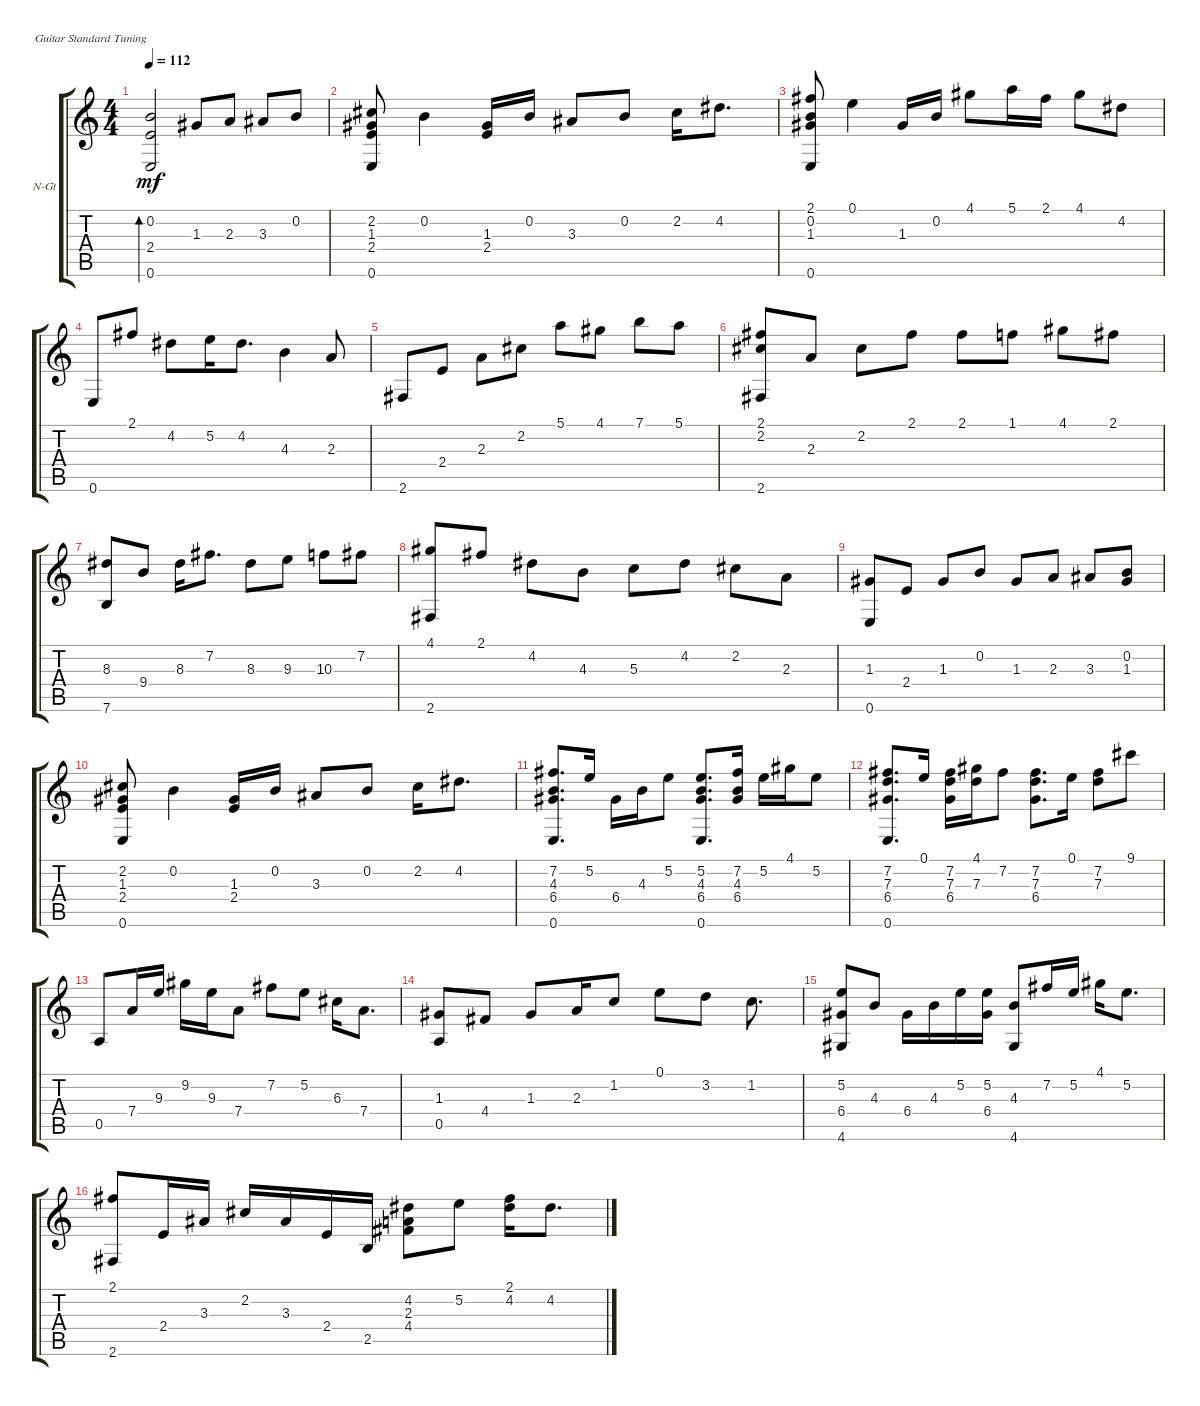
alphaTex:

\defaultSystemsLayout 4
\bracketExtendMode groupsimilarinstruments
\firstSystemTrackNameOrientation horizontal
\otherSystemsTrackNameOrientation horizontal
\track ("Nylon Guitar" "N-Gt") {instrument acousticguitarnylon}
\staff {score tabs}
\tuning (E4 B3 G3 D3 A2 E2)
\ts (4 4)
\tempo 112
\clef g2
\ks c
(0.6 2.4 0.2).2{bd 237 dy mf instrument acousticguitarnylon} 1.3.8 2.3.8 3.3.8 0.2.8 |
(2.2 1.3 2.4 0.6).8 0.2.4 (2.4 1.3).16 0.2.16 3.3.8 0.2.8 2.2.16 4.2.8{d} |
(0.6 2.1 0.2 1.3).8 0.1.4 1.3.16 0.2.16 4.1.8 5.1.16 2.1.16 4.1.8 4.2.8 |
0.6.8 2.1.8 4.2.8 5.2.16 4.2.8{d} 4.3.4 2.3.8 |
2.6.8 2.4.8 2.3.8 2.2.8 5.1.8 4.1.8 7.1.8 5.1.8 |
(2.6 2.2 2.1).8 2.3.8 2.2.8 2.1.8 2.1.8 1.1.8 4.1.8 2.1.8 |
(8.3 7.6).8 9.4.8 8.3.16 7.2.8{d} 8.3.8 9.3.8 10.3.8 7.2.8 |
(2.6 4.1).8 2.1.8 4.2.8 4.3.8 5.3.8 4.2.8 2.2.8 2.3.8 |
(1.3 0.6).8 2.4.8 1.3.8 0.2.8 1.3.8 2.3.8 3.3.8 (1.3 0.2).8 |
(0.6 2.4 1.3 2.2).8 0.2.4 (2.4 1.3).16 0.2.16 3.3.8 0.2.8 2.2.16 4.2.8{d} |
(0.6 6.4 4.3 7.2).8{d} 5.2.16 6.4.16 4.3.16 5.2.8 (6.4 4.3 5.2 0.6).8{d} (6.4 4.3 7.2).16 5.2.16 4.1.16 5.2.8 |
(7.2 7.3 6.4 0.6).8{d} 0.1.16 (6.4 7.3 7.2).16 (4.1 7.3).16 7.2.8 (6.4 7.3 7.2).8{d} 0.1.16 (7.2 7.3).8 9.1.8 |
0.5.8 7.4.16 9.3.16 9.2.16 9.3.16 7.4.8 7.2.8 5.2.8 6.3.16 7.4.8{d} |
(1.3 0.5).8 4.4.8 1.3.8 2.3.16 1.2.8 0.1.8 3.2.8 1.2.8{d} |
(4.6 6.4 5.2).8 4.3.8 6.4.16 4.3.16 5.2.16 (5.2 6.4).16 (4.3 4.6).8 7.2.16 5.2.16 4.1.16 5.2.8{d} |
(2.1 2.6).8 2.4.16 3.3.16 2.2.16 3.3.16 2.4.16 2.5.16 (4.4 2.3 4.2).8 5.2.8 (4.2 2.1).16 4.2.8{d}
